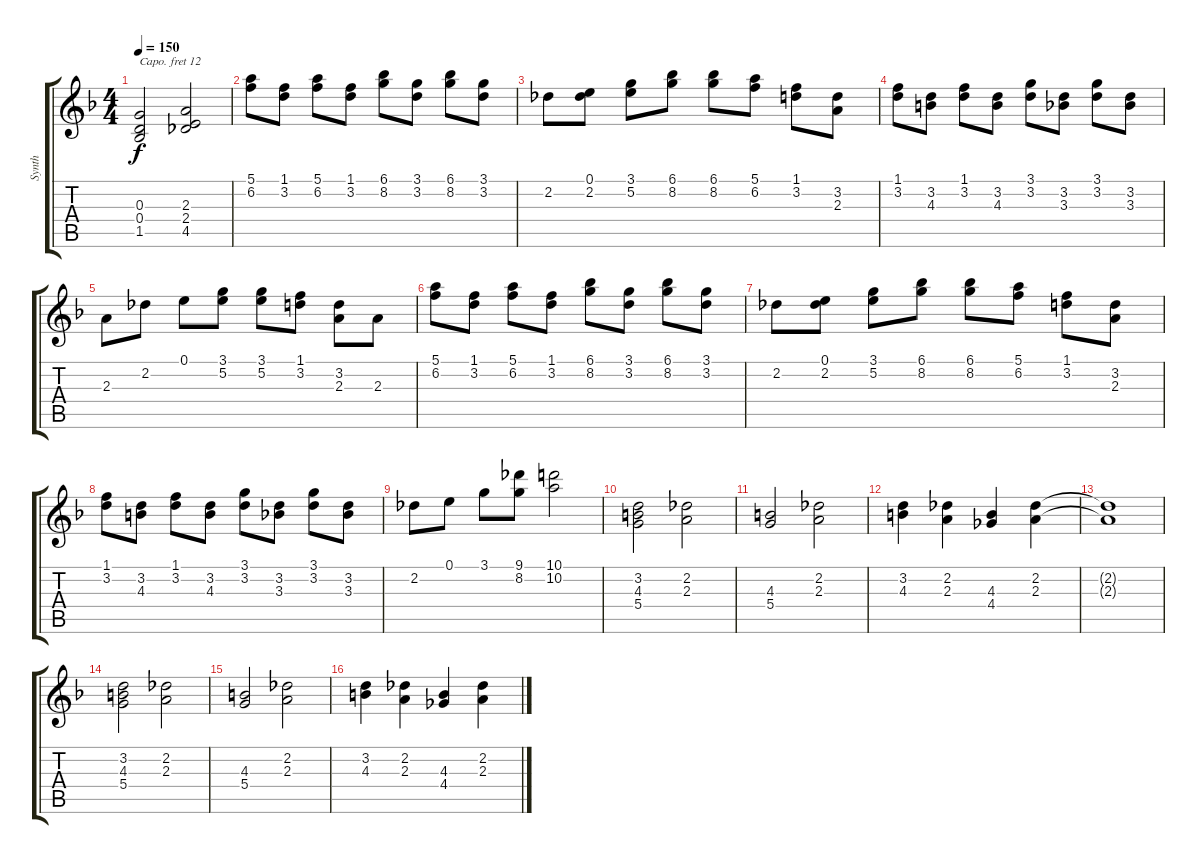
\track ("Synth" "Synth") {instrument lead5charang}
\staff {score tabs}
\capo 12
\tuning (E4 B3 G3 D3 A2 E2) {hide}
\ts (4 4)
\tempo 150
\clef g2
\ks f
(0.3 0.4 1.5).2{dy f} (2.3 2.4 4.5).2 |
(5.1 6.2).8{volume 10 instrument lead5charang} (1.1 3.2).8 (5.1 6.2).8 (1.1 3.2).8 (6.1 8.2).8 (3.1 3.2).8 (6.1 8.2).8 (3.1 3.2).8 |
2.2.8 (0.1 2.2).8 (3.1 5.2).8 (6.1 8.2).8 (6.1 8.2).8 (5.1 6.2).8 (1.1 3.2).8 (3.2 2.3).8 |
(1.1 3.2).8 (3.2 4.3).8 (1.1 3.2).8 (3.2 4.3).8 (3.1 3.2).8 (3.2 3.3).8 (3.1 3.2).8 (3.2 3.3).8 |
2.3.8 2.2.8 0.1.8 (3.1 5.2).8 (3.1 5.2).8 (1.1 3.2).8 (3.2 2.3).8 2.3.8 |
(5.1 6.2).8 (1.1 3.2).8 (5.1 6.2).8 (1.1 3.2).8 (6.1 8.2).8 (3.1 3.2).8 (6.1 8.2).8 (3.1 3.2).8 |
2.2.8 (0.1 2.2).8 (3.1 5.2).8 (6.1 8.2).8 (6.1 8.2).8 (5.1 6.2).8 (1.1 3.2).8 (3.2 2.3).8 |
(1.1 3.2).8 (3.2 4.3).8 (1.1 3.2).8 (3.2 4.3).8 (3.1 3.2).8 (3.2 3.3).8 (3.1 3.2).8 (3.2 3.3).8 |
2.2.8 0.1.8 3.1.8 (9.1 8.2).8 (10.1 10.2).2 |
(3.2 4.3 5.4).2{volume 7 instrument pad8sweep} (2.2 2.3).2 |
(4.3 5.4).2 (2.2 2.3).2 |
(3.2 4.3).4 (2.2 2.3).4 (4.3 4.4).4 (2.2 2.3).4 |
(2.2{t} 2.3{t}).1 |
(3.2 4.3 5.4).2 (2.2 2.3).2 |
(4.3 5.4).2 (2.2 2.3).2 |
(3.2 4.3).4 (2.2 2.3).4 (4.3 4.4).4 (2.2 2.3).4
